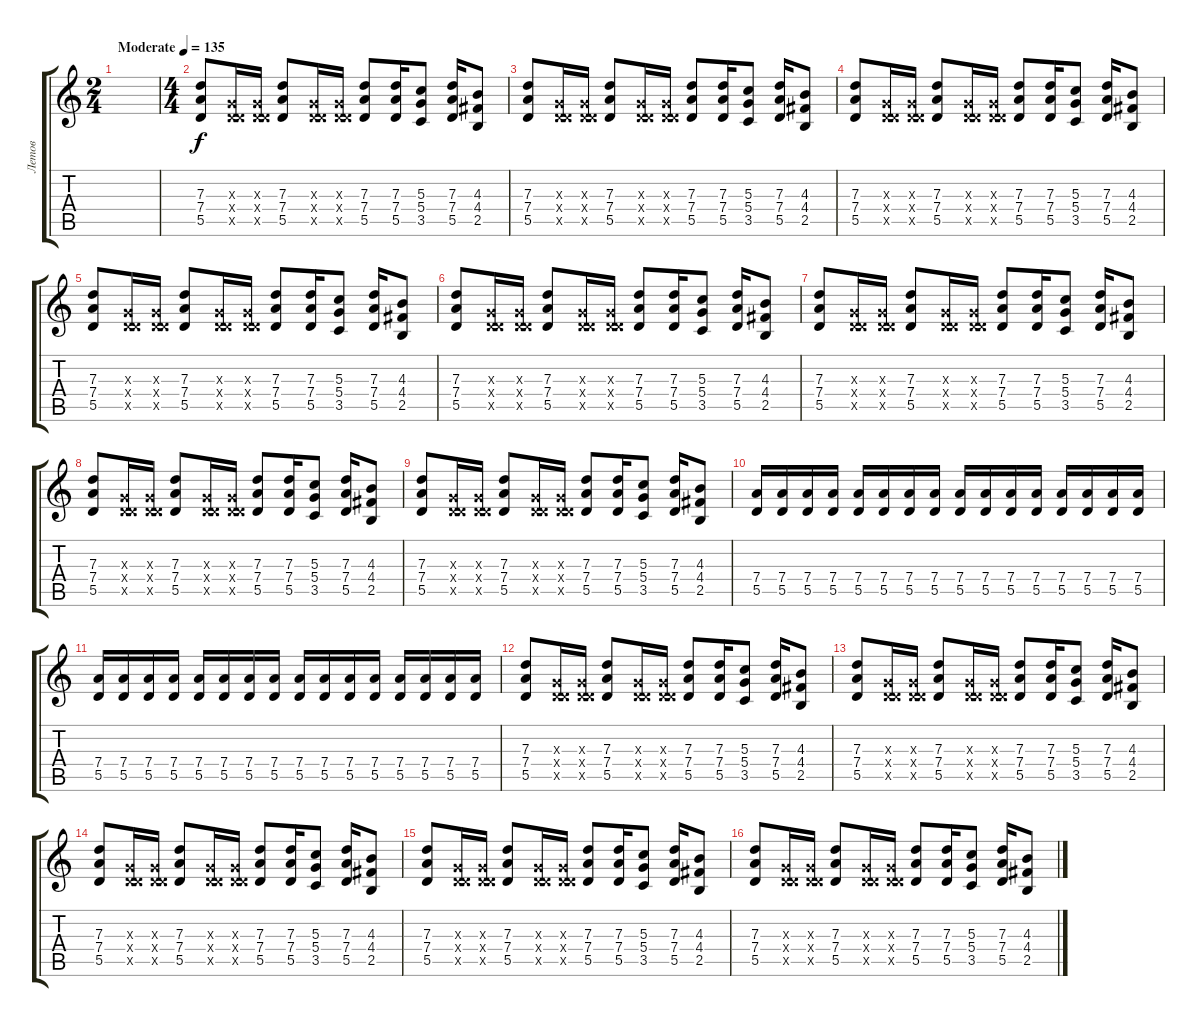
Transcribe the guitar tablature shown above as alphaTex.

\track ("Летов" "Летов") {instrument distortionguitar}
\staff {score tabs}
\tuning (E4 B3 G3 D3 A2 E2) {hide}
\ts (2 4)
\tempo (135 "Moderate")
\clef g2
\ks c
|
\ts (4 4)
(7.3 7.4 5.5).8 (0.3{x} 0.4{x} 5.5{x}).16 (0.3{x} 0.4{x} 5.5{x}).16 (7.3 7.4 5.5).8 (0.3{x} 0.4{x} 5.5{x}).16 (0.3{x} 0.4{x} 5.5{x}).16 (7.3 7.4 5.5).8 (7.3 7.4 5.5).16 (5.3 5.4 3.5).8 (7.3 7.4 5.5).16 (4.3 4.4 2.5).8 |
(7.3 7.4 5.5).8 (0.3{x} 0.4{x} 5.5{x}).16 (0.3{x} 0.4{x} 5.5{x}).16 (7.3 7.4 5.5).8 (0.3{x} 0.4{x} 5.5{x}).16 (0.3{x} 0.4{x} 5.5{x}).16 (7.3 7.4 5.5).8 (7.3 7.4 5.5).16 (5.3 5.4 3.5).8 (7.3 7.4 5.5).16 (4.3 4.4 2.5).8 |
(7.3 7.4 5.5).8 (0.3{x} 0.4{x} 5.5{x}).16 (0.3{x} 0.4{x} 5.5{x}).16 (7.3 7.4 5.5).8 (0.3{x} 0.4{x} 5.5{x}).16 (0.3{x} 0.4{x} 5.5{x}).16 (7.3 7.4 5.5).8 (7.3 7.4 5.5).16 (5.3 5.4 3.5).8 (7.3 7.4 5.5).16 (4.3 4.4 2.5).8 |
(7.3 7.4 5.5).8 (0.3{x} 0.4{x} 5.5{x}).16 (0.3{x} 0.4{x} 5.5{x}).16 (7.3 7.4 5.5).8 (0.3{x} 0.4{x} 5.5{x}).16 (0.3{x} 0.4{x} 5.5{x}).16 (7.3 7.4 5.5).8 (7.3 7.4 5.5).16 (5.3 5.4 3.5).8 (7.3 7.4 5.5).16 (4.3 4.4 2.5).8 |
(7.3 7.4 5.5).8 (0.3{x} 0.4{x} 5.5{x}).16 (0.3{x} 0.4{x} 5.5{x}).16 (7.3 7.4 5.5).8 (0.3{x} 0.4{x} 5.5{x}).16 (0.3{x} 0.4{x} 5.5{x}).16 (7.3 7.4 5.5).8 (7.3 7.4 5.5).16 (5.3 5.4 3.5).8 (7.3 7.4 5.5).16 (4.3 4.4 2.5).8 |
(7.3 7.4 5.5).8 (0.3{x} 0.4{x} 5.5{x}).16 (0.3{x} 0.4{x} 5.5{x}).16 (7.3 7.4 5.5).8 (0.3{x} 0.4{x} 5.5{x}).16 (0.3{x} 0.4{x} 5.5{x}).16 (7.3 7.4 5.5).8 (7.3 7.4 5.5).16 (5.3 5.4 3.5).8 (7.3 7.4 5.5).16 (4.3 4.4 2.5).8 |
(7.3 7.4 5.5).8 (0.3{x} 0.4{x} 5.5{x}).16 (0.3{x} 0.4{x} 5.5{x}).16 (7.3 7.4 5.5).8 (0.3{x} 0.4{x} 5.5{x}).16 (0.3{x} 0.4{x} 5.5{x}).16 (7.3 7.4 5.5).8 (7.3 7.4 5.5).16 (5.3 5.4 3.5).8 (7.3 7.4 5.5).16 (4.3 4.4 2.5).8 |
(7.3 7.4 5.5).8 (0.3{x} 0.4{x} 5.5{x}).16 (0.3{x} 0.4{x} 5.5{x}).16 (7.3 7.4 5.5).8 (0.3{x} 0.4{x} 5.5{x}).16 (0.3{x} 0.4{x} 5.5{x}).16 (7.3 7.4 5.5).8 (7.3 7.4 5.5).16 (5.3 5.4 3.5).8 (7.3 7.4 5.5).16 (4.3 4.4 2.5).8 |
(7.4 5.5).16 (7.4 5.5).16 (7.4 5.5).16 (7.4 5.5).16 (7.4 5.5).16 (7.4 5.5).16 (7.4 5.5).16 (7.4 5.5).16 (7.4 5.5).16 (7.4 5.5).16 (7.4 5.5).16 (7.4 5.5).16 (7.4 5.5).16 (7.4 5.5).16 (7.4 5.5).16 (7.4 5.5).16 |
(7.4 5.5).16 (7.4 5.5).16 (7.4 5.5).16 (7.4 5.5).16 (7.4 5.5).16 (7.4 5.5).16 (7.4 5.5).16 (7.4 5.5).16 (7.4 5.5).16 (7.4 5.5).16 (7.4 5.5).16 (7.4 5.5).16 (7.4 5.5).16 (7.4 5.5).16 (7.4 5.5).16 (7.4 5.5).16 |
(7.3 7.4 5.5).8 (0.3{x} 0.4{x} 5.5{x}).16 (0.3{x} 0.4{x} 5.5{x}).16 (7.3 7.4 5.5).8 (0.3{x} 0.4{x} 5.5{x}).16 (0.3{x} 0.4{x} 5.5{x}).16 (7.3 7.4 5.5).8 (7.3 7.4 5.5).16 (5.3 5.4 3.5).8 (7.3 7.4 5.5).16 (4.3 4.4 2.5).8 |
(7.3 7.4 5.5).8 (0.3{x} 0.4{x} 5.5{x}).16 (0.3{x} 0.4{x} 5.5{x}).16 (7.3 7.4 5.5).8 (0.3{x} 0.4{x} 5.5{x}).16 (0.3{x} 0.4{x} 5.5{x}).16 (7.3 7.4 5.5).8 (7.3 7.4 5.5).16 (5.3 5.4 3.5).8 (7.3 7.4 5.5).16 (4.3 4.4 2.5).8 |
(7.3 7.4 5.5).8 (0.3{x} 0.4{x} 5.5{x}).16 (0.3{x} 0.4{x} 5.5{x}).16 (7.3 7.4 5.5).8 (0.3{x} 0.4{x} 5.5{x}).16 (0.3{x} 0.4{x} 5.5{x}).16 (7.3 7.4 5.5).8 (7.3 7.4 5.5).16 (5.3 5.4 3.5).8 (7.3 7.4 5.5).16 (4.3 4.4 2.5).8 |
(7.3 7.4 5.5).8 (0.3{x} 0.4{x} 5.5{x}).16 (0.3{x} 0.4{x} 5.5{x}).16 (7.3 7.4 5.5).8 (0.3{x} 0.4{x} 5.5{x}).16 (0.3{x} 0.4{x} 5.5{x}).16 (7.3 7.4 5.5).8 (7.3 7.4 5.5).16 (5.3 5.4 3.5).8 (7.3 7.4 5.5).16 (4.3 4.4 2.5).8 |
(7.3 7.4 5.5).8 (0.3{x} 0.4{x} 5.5{x}).16 (0.3{x} 0.4{x} 5.5{x}).16 (7.3 7.4 5.5).8 (0.3{x} 0.4{x} 5.5{x}).16 (0.3{x} 0.4{x} 5.5{x}).16 (7.3 7.4 5.5).8 (7.3 7.4 5.5).16 (5.3 5.4 3.5).8 (7.3 7.4 5.5).16 (4.3 4.4 2.5).8
